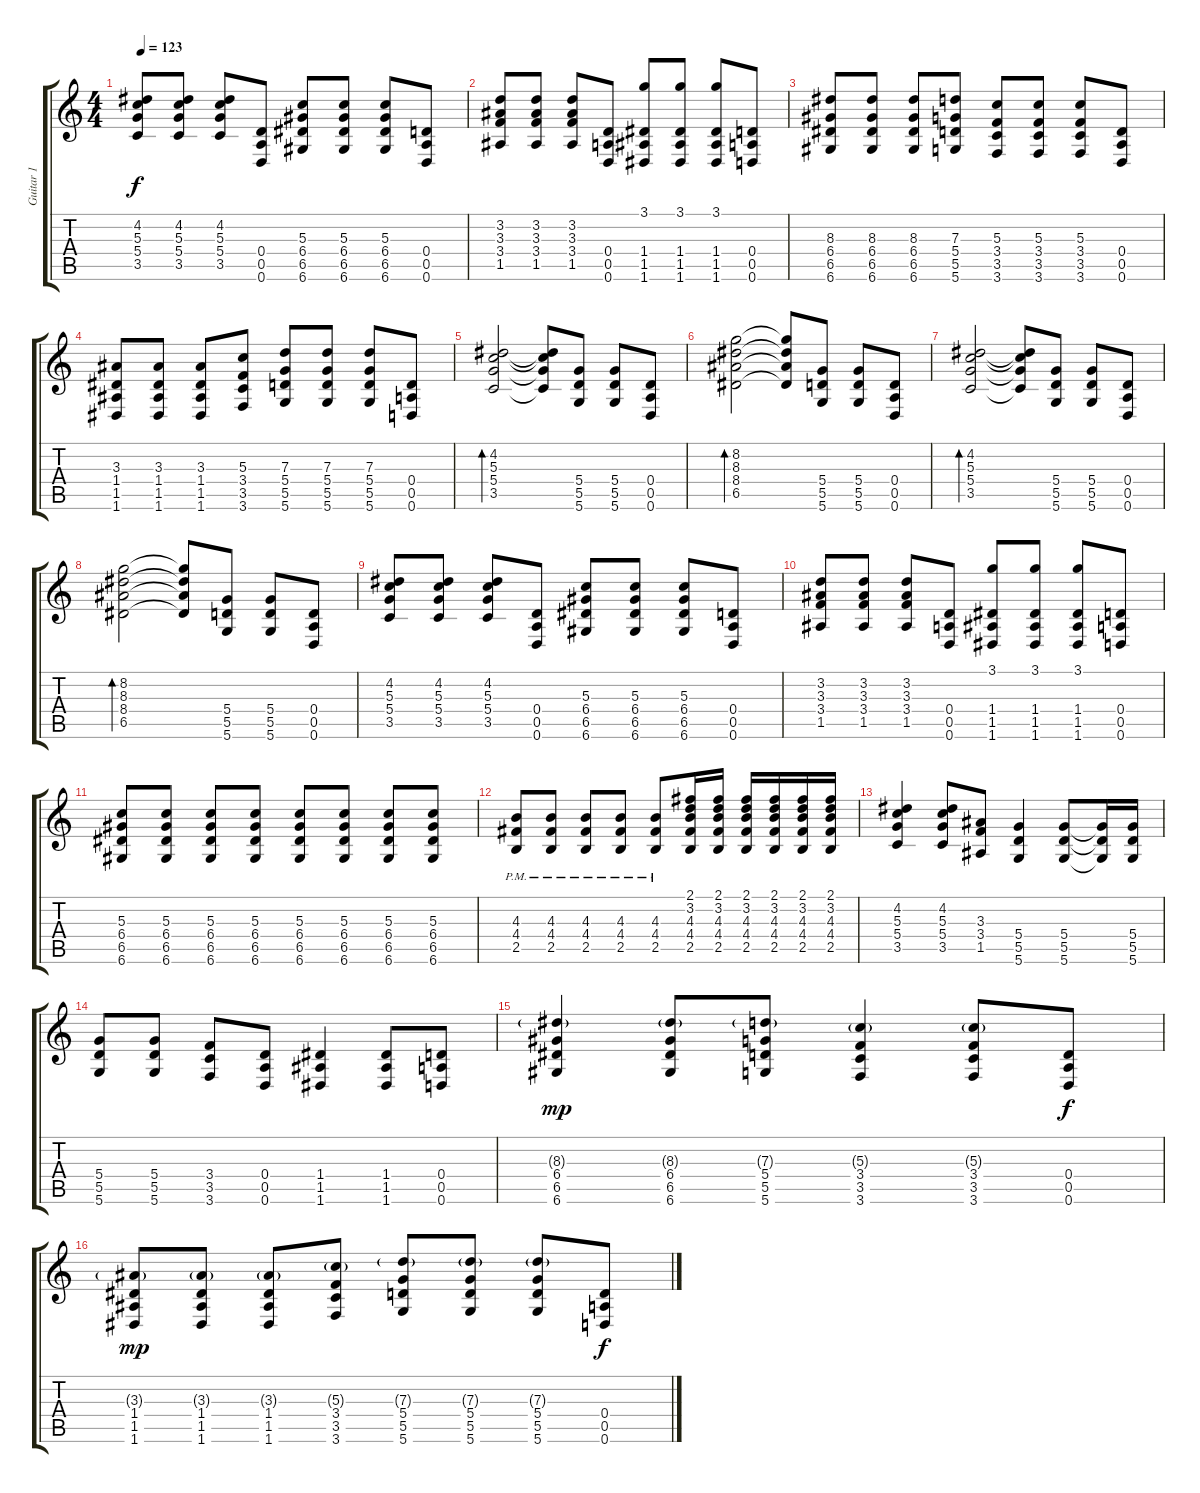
\track ("Guitar 1" "Guitar 1") {instrument distortionguitar}
\staff {score tabs}
\tuning (E4 B3 G3 D3 A2 D2) {hide}
\ts (4 4)
\tempo 123
\clef g2
\ks c
(4.2 5.3 5.4 3.5).8{dy f} (4.2 5.3 5.4 3.5).8 (4.2 5.3 5.4 3.5).8 (0.4 0.5 0.6).8 (5.3 6.4 6.5 6.6).8 (5.3 6.4 6.5 6.6).8 (5.3 6.4 6.5 6.6).8 (0.4 0.5 0.6).8 |
(3.2 3.3 3.4 1.5).8 (3.2 3.3 3.4 1.5).8 (3.2 3.3 3.4 1.5).8 (0.4 0.5 0.6).8 (3.1 1.4 1.5 1.6).8 (3.1 1.4 1.5 1.6).8 (3.1 1.4 1.5 1.6).8 (0.4 0.5 0.6).8 |
(8.3 6.4 6.5 6.6).8 (8.3 6.4 6.5 6.6).8 (8.3 6.4 6.5 6.6).8 (7.3 5.4 5.5 5.6).8 (5.3 3.4 3.5 3.6).8 (5.3 3.4 3.5 3.6).8 (5.3 3.4 3.5 3.6).8 (0.4 0.5 0.6).8 |
(3.3 1.4 1.5 1.6).8 (3.3 1.4 1.5 1.6).8 (3.3 1.4 1.5 1.6).8 (5.3 3.4 3.5 3.6).8 (7.3 5.4 5.5 5.6).8 (7.3 5.4 5.5 5.6).8 (7.3 5.4 5.5 5.6).8 (0.4 0.5 0.6).8 |
(4.2 5.3 5.4 3.5).2{bd 30} (4.2{t} 5.3{t} 5.4{t} 3.5{t}).8 (5.4 5.5 5.6).8 (5.4 5.5 5.6).8 (0.4 0.5 0.6).8 |
(8.2 8.3 8.4 6.5).2{bd 60} (8.2{t} 8.3{t} 8.4{t} 6.5{t}).8 (5.4 5.5 5.6).8 (5.4 5.5 5.6).8 (0.4 0.5 0.6).8 |
(4.2 5.3 5.4 3.5).2{bd 30} (4.2{t} 5.3{t} 5.4{t} 3.5{t}).8 (5.4 5.5 5.6).8 (5.4 5.5 5.6).8 (0.4 0.5 0.6).8 |
(8.2 8.3 8.4 6.5).2{bd 60} (8.2{t} 8.3{t} 8.4{t} 6.5{t}).8 (5.4 5.5 5.6).8 (5.4 5.5 5.6).8 (0.4 0.5 0.6).8 |
(4.2 5.3 5.4 3.5).8 (4.2 5.3 5.4 3.5).8 (4.2 5.3 5.4 3.5).8 (0.4 0.5 0.6).8 (5.3 6.4 6.5 6.6).8 (5.3 6.4 6.5 6.6).8 (5.3 6.4 6.5 6.6).8 (0.4 0.5 0.6).8 |
(3.2 3.3 3.4 1.5).8 (3.2 3.3 3.4 1.5).8 (3.2 3.3 3.4 1.5).8 (0.4 0.5 0.6).8 (3.1 1.4 1.5 1.6).8 (3.1 1.4 1.5 1.6).8 (3.1 1.4 1.5 1.6).8 (0.4 0.5 0.6).8 |
(5.3 6.4 6.5 6.6).8 (5.3 6.4 6.5 6.6).8 (5.3 6.4 6.5 6.6).8 (5.3 6.4 6.5 6.6).8 (5.3 6.4 6.5 6.6).8 (5.3 6.4 6.5 6.6).8 (5.3 6.4 6.5 6.6).8 (5.3 6.4 6.5 6.6).8 |
(4.3{pm} 4.4{pm} 2.5{pm}).8 (4.3{pm} 4.4{pm} 2.5{pm}).8 (4.3{pm} 4.4{pm} 2.5{pm}).8 (4.3{pm} 4.4{pm} 2.5{pm}).8 (4.3{pm} 4.4{pm} 2.5{pm}).8 (2.1 3.2 4.3 4.4 2.5).16 (2.1 3.2 4.3 4.4 2.5).16 (2.1 3.2 4.3 4.4 2.5).16 (2.1 3.2 4.3 4.4 2.5).16 (2.1 3.2 4.3 4.4 2.5).16 (2.1 3.2 4.3 4.4 2.5).16 |
(4.2 5.3 5.4 3.5).4 (4.2 5.3 5.4 3.5).8 (3.3 3.4 1.5).8 (5.4 5.5 5.6).4 (5.4 5.5 5.6).8 (5.4{t} 5.5{t} 5.6{t}).16 (5.4 5.5 5.6).16 |
(5.4 5.5 5.6).8 (5.4 5.5 5.6).8 (3.4 3.5 3.6).8 (0.4 0.5 0.6).8 (1.4 1.5 1.6).4 (1.4 1.5 1.6).8 (0.4 0.5 0.6).8 |
(8.3{g} 6.4 6.5 6.6).4{dy mp} (8.3{g} 6.4 6.5 6.6).8 (7.3{g} 5.4 5.5 5.6).8 (5.3{g} 3.4 3.5 3.6).4 (5.3{g} 3.4 3.5 3.6).8 (0.4 0.5 0.6).8{dy f} |
(3.3{g} 1.4 1.5 1.6).8{dy mp} (3.3{g} 1.4 1.5 1.6).8 (3.3{g} 1.4 1.5 1.6).8 (5.3{g} 3.4 3.5 3.6).8 (7.3{g} 5.4 5.5 5.6).8 (7.3{g} 5.4 5.5 5.6).8 (7.3{g} 5.4 5.5 5.6).8 (0.4 0.5 0.6).8{dy f}
